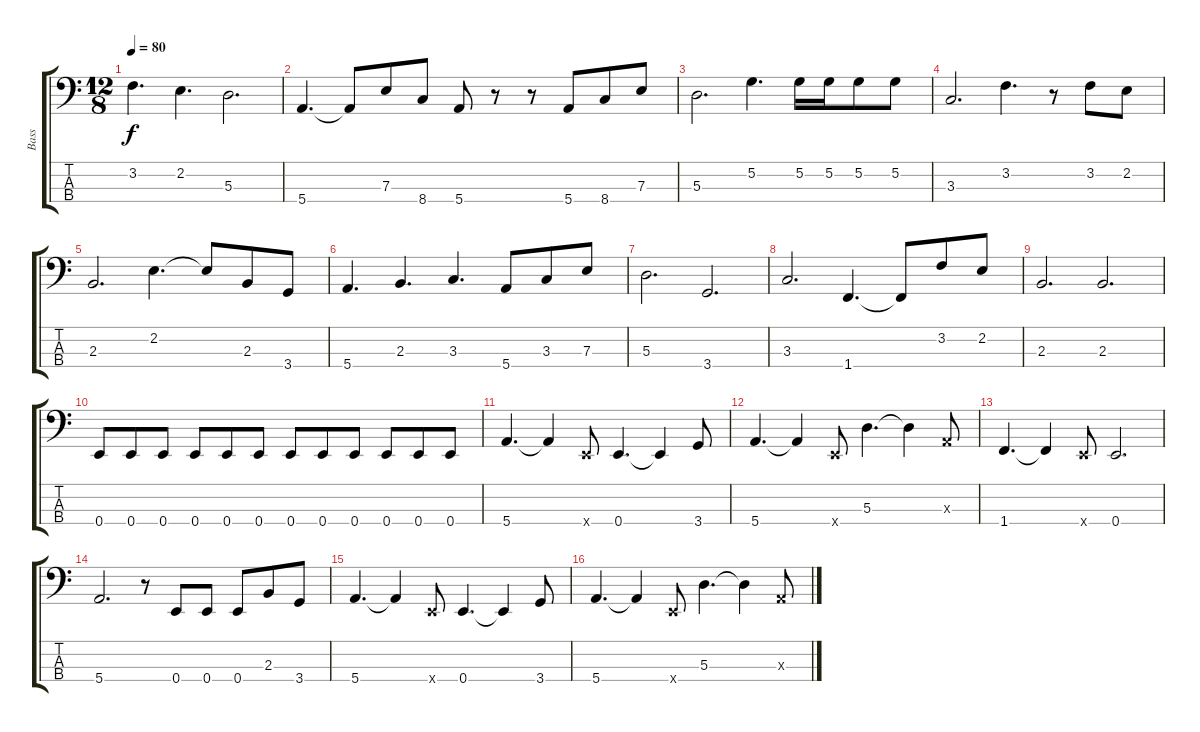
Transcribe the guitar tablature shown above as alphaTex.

\track ("Bass" "Bass") {instrument fretlessbass}
\staff {score tabs}
\tuning (G2 D2 A1 E1) {hide}
\ts (12 8)
\tempo 80
\clef f4
\ks c
3.2.4{d dy f} 2.2.4{d} 5.3.2{d} |
5.4.4{d} 5.4{t}.8 7.3.8 8.4.8 5.4.8 r.8 r.8 5.4.8 8.4.8 7.3.8 |
5.3.2{d} 5.2.4{d} 5.2.16 5.2.16 5.2.8 5.2.8 |
3.3.2{d} 3.2.4{d} r.8 3.2.8 2.2.8 |
2.3.2{d} 2.2.4{d} 2.2{t}.8 2.3.8 3.4.8 |
5.4.4{d} 2.3.4{d} 3.3.4{d} 5.4.8 3.3.8 7.3.8 |
5.3.2{d} 3.4.2{d} |
3.3.2{d} 1.4.4{d} 1.4{t}.8 3.2.8 2.2.8 |
2.3.2{d} 2.3.2{d} |
0.4.8 0.4.8 0.4.8 0.4.8 0.4.8 0.4.8 0.4.8 0.4.8 0.4.8 0.4.8 0.4.8 0.4.8 |
5.4.4{d} 5.4{t}.4 0.4{x}.8 0.4.4{d} 0.4{t}.4 3.4.8 |
5.4.4{d} 5.4{t}.4 0.4{x}.8 5.3.4{d} 5.3{t}.4 0.3{x}.8 |
1.4.4{d} 1.4{t}.4 0.4{x}.8 0.4.2{d} |
5.4.2{d} r.8 0.4.8 0.4.8 0.4.8 2.3.8 3.4.8 |
5.4.4{d} 5.4{t}.4 0.4{x}.8 0.4.4{d} 0.4{t}.4 3.4.8 |
5.4.4{d} 5.4{t}.4 0.4{x}.8 5.3.4{d} 5.3{t}.4 0.3{x}.8
